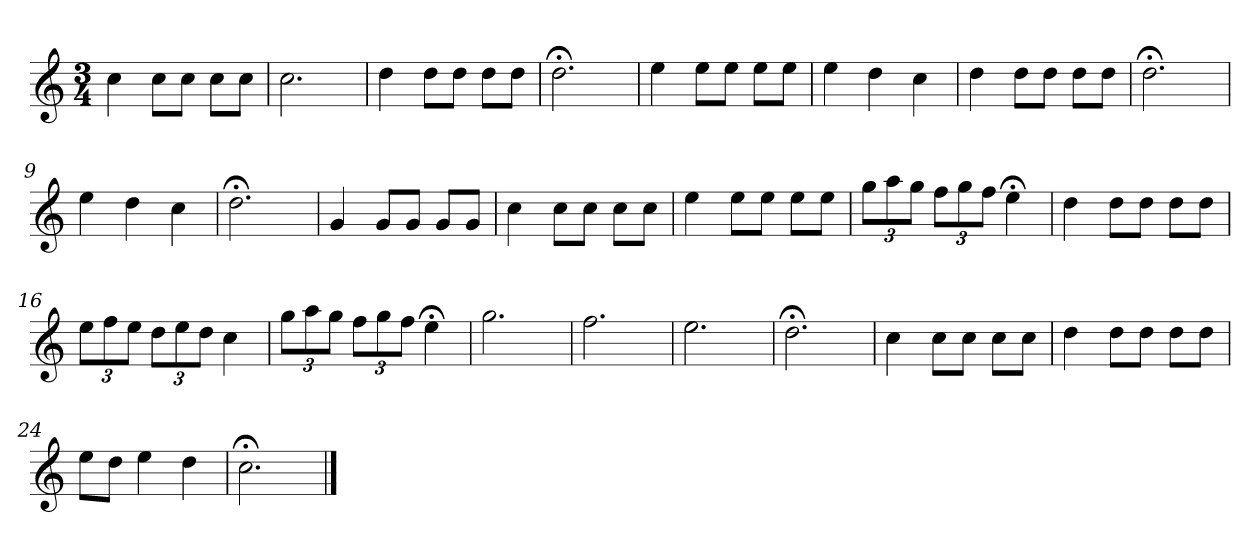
**kern
*part1
*staff1
*k[]
*C:
*M3/4
*MM120
=1
4cc
8ccL
8ccJ
8ccL
8ccJ
=2
2.cc
=3
4dd
8ddL
8ddJ
8ddL
8ddJ
=4
2.dd;<
=5
4ee
8eeL
8eeJ
8eeL
8eeJ
=6
4ee
4dd
4cc
=7
4dd
8ddL
8ddJ
8ddL
8ddJ
=8
2.dd;<
=9
4ee
4dd
4cc
=10
2.dd;<
=11
4g
8gL
8gJ
8gL
8gJ
=12
4cc
8ccL
8ccJ
8ccL
8ccJ
=13
4ee
8eeL
8eeJ
8eeL
8eeJ
=14
12ggL
12aa
12ggJ
12ffL
12gg
12ffJ
4ee;<
=15
4dd
8ddL
8ddJ
8ddL
8ddJ
=16
12eeL
12ff
12eeJ
12ddL
12ee
12ddJ
4cc
=17
12ggL
12aa
12ggJ
12ffL
12gg
12ffJ
4ee;<
=18
2.gg
=19
2.ff
=20
2.ee
=21
2.dd;<
=22
4cc
8ccL
8ccJ
8ccL
8ccJ
=23
4dd
8ddL
8ddJ
8ddL
8ddJ
=24
8eeL
8ddJ
4ee
4dd
=25
2.cc;<
==
*-
